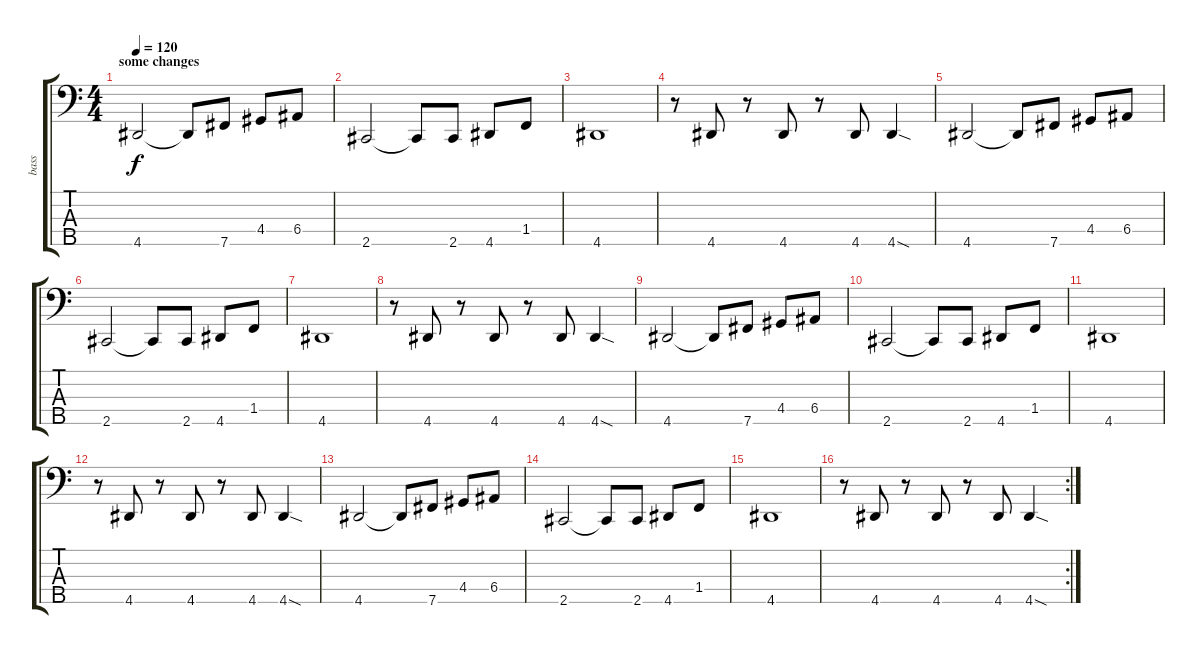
\track ("bass" "bass") {instrument electricbassfinger}
\staff {score tabs}
\tuning (G2 D2 A1 E1 B0) {hide}
\ts (4 4)
\section ("" "some changes")
\tempo 120
\clef f4
\ks c
4.5.2{dy f} 4.5{t}.8 7.5.8 4.4.8 6.4.8 |
2.5.2 2.5{t}.8 2.5.8 4.5.8 1.4.8 |
4.5.1 |
r.8 4.5.8 r.8 4.5.8 r.8 4.5.8 4.5{sod}.4 |
4.5.2 4.5{t}.8 7.5.8 4.4.8 6.4.8 |
2.5.2 2.5{t}.8 2.5.8 4.5.8 1.4.8 |
4.5.1 |
r.8 4.5.8 r.8 4.5.8 r.8 4.5.8 4.5{sod}.4 |
4.5.2 4.5{t}.8 7.5.8 4.4.8 6.4.8 |
2.5.2 2.5{t}.8 2.5.8 4.5.8 1.4.8 |
4.5.1 |
r.8 4.5.8 r.8 4.5.8 r.8 4.5.8 4.5{sod}.4 |
4.5.2 4.5{t}.8 7.5.8 4.4.8 6.4.8 |
2.5.2 2.5{t}.8 2.5.8 4.5.8 1.4.8 |
4.5.1 |
\rc 2
r.8 4.5.8 r.8 4.5.8 r.8 4.5.8 4.5{sod}.4
